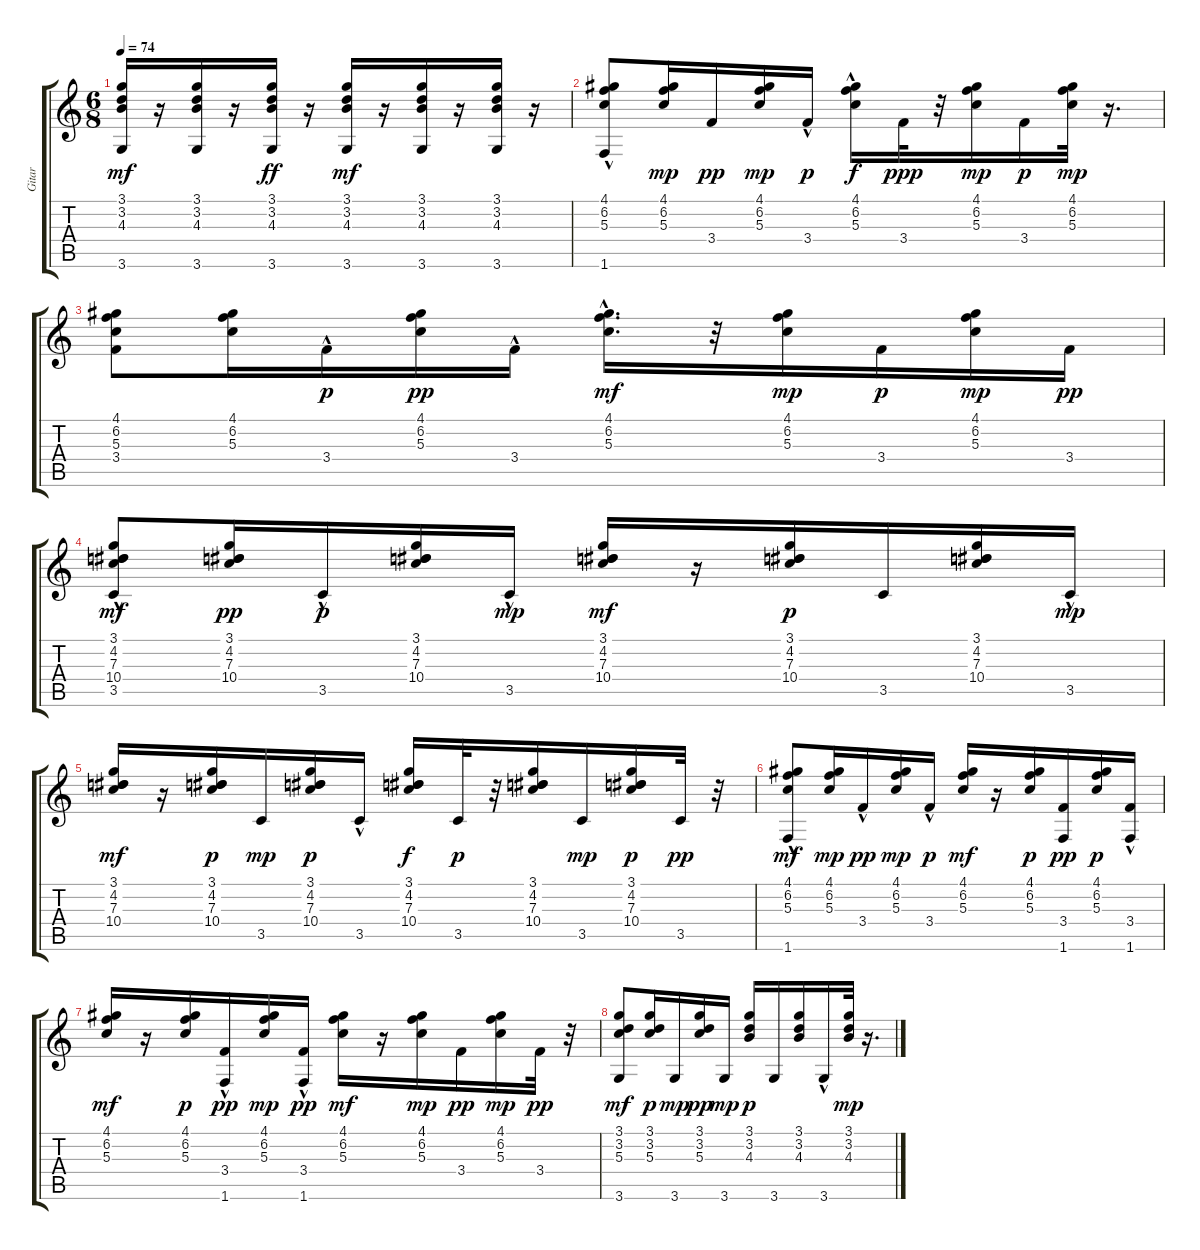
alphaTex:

\track ("Gitar" "Gitar") {instrument acousticguitarsteel}
\staff {score tabs}
\tuning (E4 B3 G3 D3 A2 E2) {hide}
\ts (6 8)
\tempo 74
\clef g2
\ks c
(3.1 3.2 4.3 3.6).16{dy mf} r.16 (3.1 3.2 4.3 3.6).16 r.16 (3.1 3.2 4.3 3.6).16{dy ff} r.16 (3.1 3.2 4.3 3.6).16{dy mf} r.16 (3.1 3.2 4.3 3.6).16 r.16 (3.1 3.2 4.3 3.6).16 r.16 |
(4.1{hac} 6.2{hac} 5.3{hac} 1.6{hac}).8 (4.1 6.2 5.3).16{dy mp} 3.4.16{dy pp} (4.1 6.2 5.3).16{dy mp} 3.4{hac}.16{dy p} (4.1{hac} 6.2{hac} 5.3{hac}).16{dy f} 3.4.32{dy ppp} r.32 (4.1 6.2 5.3).16{dy mp} 3.4.16{dy p} (4.1 6.2 5.3).32{dy mp} r.16{d} |
(4.1 6.2 5.3 3.4).8 (4.1 6.2 5.3).16 3.4{hac}.16{dy p} (4.1 6.2 5.3).16{dy pp} 3.4{hac}.16 (4.1{hac} 6.2{hac} 5.3{hac}).16{d dy mf} r.32 (4.1 6.2 5.3).16{dy mp} 3.4.16{dy p} (4.1 6.2 5.3).16{dy mp} 3.4.16{dy pp} |
(3.1 4.2{hac} 7.3 10.4 3.5).8{dy mf} (3.1 4.2 7.3 10.4).16{dy pp} 3.5{hac}.16{dy p} (3.1 4.2 7.3 10.4).16 3.5{hac}.16{dy mp} (3.1 4.2 7.3 10.4).16{dy mf} r.16 (3.1 4.2 7.3 10.4).16{dy p} 3.5.16 (3.1 4.2 7.3 10.4).16 3.5{hac}.16{dy mp} |
(3.1 4.2 7.3 10.4).16{dy mf} r.16 (3.1 4.2 7.3 10.4).16{dy p} 3.5.16{dy mp} (3.1 4.2 7.3 10.4).16{dy p} 3.5{hac}.16 (3.1 4.2 7.3 10.4).16{dy f} 3.5.32{dy p} r.32 (3.1 4.2 7.3 10.4).16 3.5.16{dy mp} (3.1 4.2 7.3 10.4).16{dy p} 3.5.32{dy pp} r.32 |
(4.1{hac} 6.2{hac} 5.3{hac} 1.6).8{dy mf} (4.1 6.2 5.3).16{dy mp} 3.4{hac}.16{dy pp} (4.1 6.2 5.3).16{dy mp} 3.4{hac}.16{dy p} (4.1 6.2 5.3).16{dy mf} r.16 (4.1 6.2 5.3).16{dy p} (3.4 1.6).16{dy pp} (4.1 6.2 5.3).16{dy p} (3.4{hac} 1.6).16 |
(4.1 6.2 5.3).16{dy mf} r.16 (4.1 6.2 5.3).16{dy p} (3.4{hac} 1.6).16{dy pp} (4.1 6.2 5.3).16{dy mp} (3.4{hac} 1.6).16{dy pp} (4.1 6.2 5.3).16{dy mf} r.16 (4.1 6.2 5.3).16{dy mp} 3.4.16{dy pp} (4.1 6.2 5.3).16{dy mp} 3.4.32{dy pp} r.32 |
(3.1 3.2 5.3 3.6).8{dy mf} (3.1 3.2 5.3).16{dy p} 3.6.16{dy mp} (3.1 3.2 5.3).16{dy pp} 3.6.16{dy mp} (3.1 3.2 4.3).16{dy p} 3.6.16 (3.1 3.2 4.3).16 3.6{hac}.16 (3.1 3.2 4.3).32{dy mp} r.16{d}
